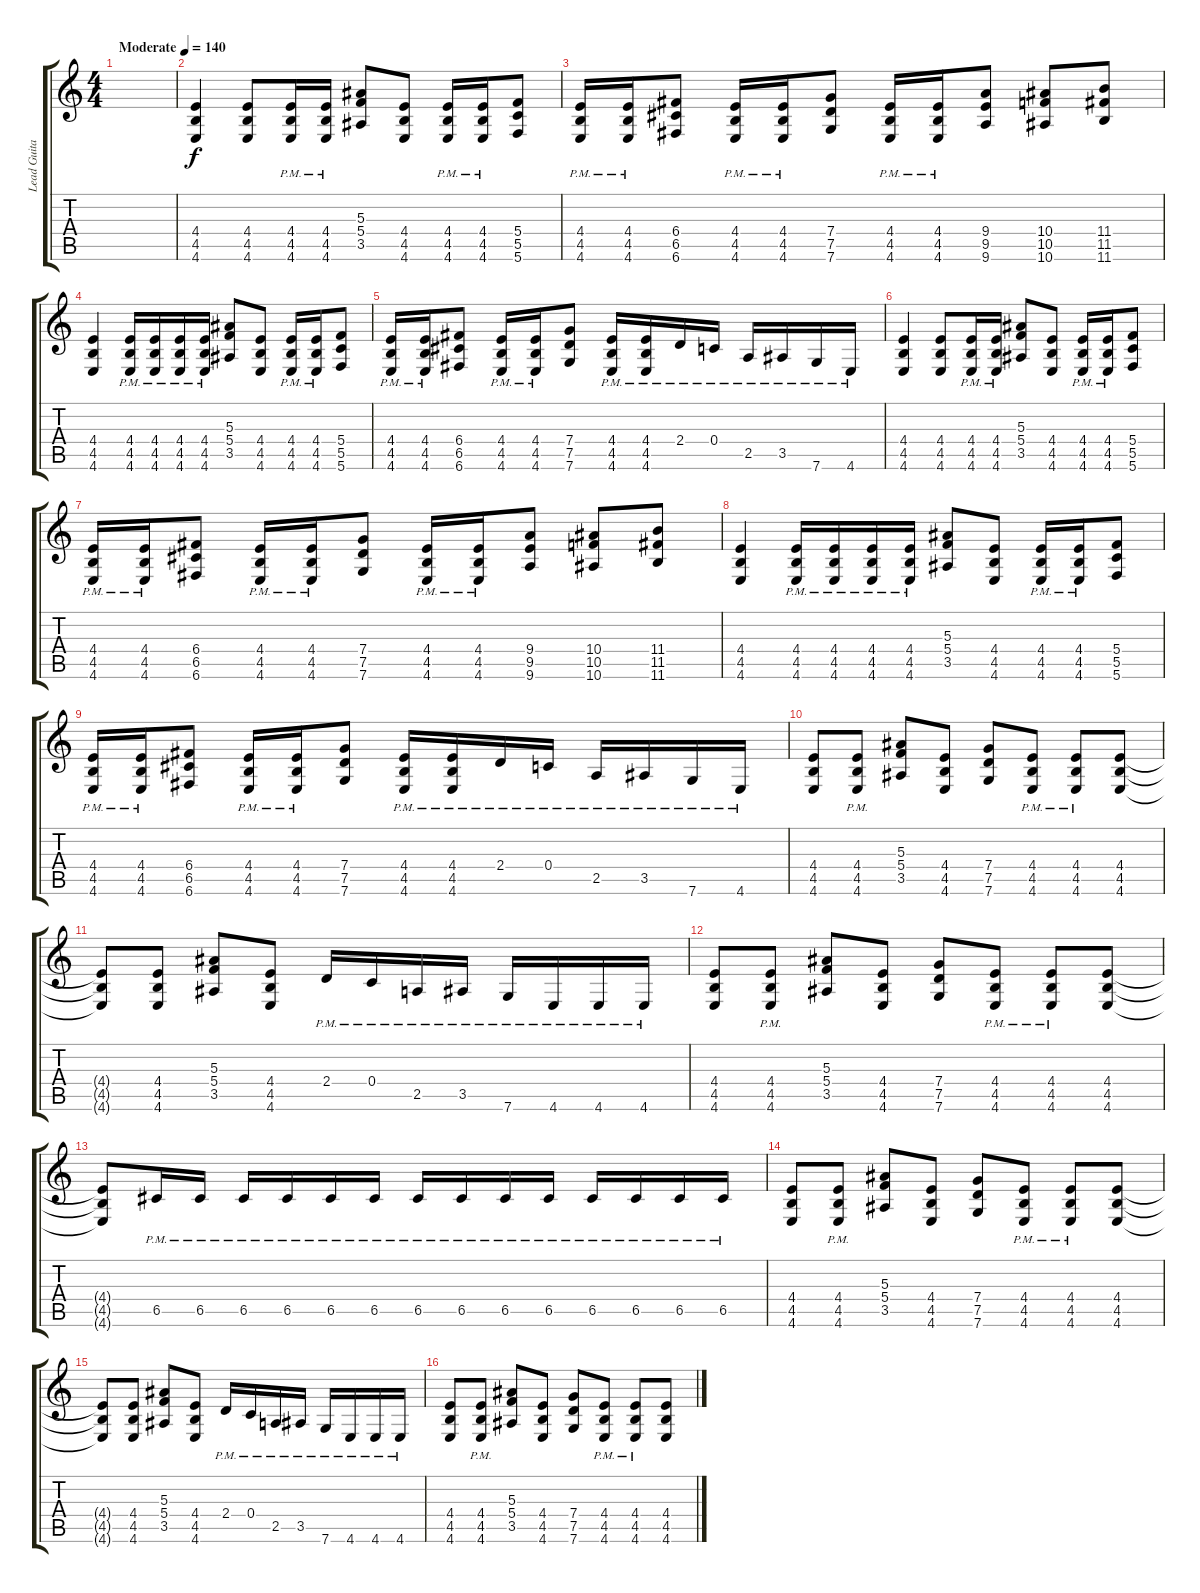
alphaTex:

\track ("Lead Guitar" "Lead Guita") {instrument distortionguitar}
\staff {score tabs}
\tuning (D4 A3 F3 C3 G2 C2) {hide}
\ts (4 4)
\tempo (140 "Moderate")
\clef g2
\ks c
|
(4.4 4.5 4.6).4 (4.4 4.5 4.6).8 (4.4{pm} 4.5{pm} 4.6{pm}).16 (4.4{pm} 4.5{pm} 4.6{pm}).16 (5.3 5.4 3.5).8 (4.4 4.5 4.6).8 (4.4{pm} 4.5{pm} 4.6{pm}).16 (4.4{pm} 4.5{pm} 4.6{pm}).16 (5.4 5.5 5.6).8 |
(4.4{pm} 4.5{pm} 4.6{pm}).16 (4.4{pm} 4.5{pm} 4.6{pm}).16 (6.4 6.5 6.6).8 (4.4{pm} 4.5{pm} 4.6{pm}).16 (4.4{pm} 4.5{pm} 4.6{pm}).16 (7.4 7.5 7.6).8 (4.4{pm} 4.5{pm} 4.6{pm}).16 (4.4{pm} 4.5{pm} 4.6{pm}).16 (9.4 9.5 9.6).8 (10.4 10.5 10.6).8 (11.4 11.5 11.6).8 |
(4.4 4.5 4.6).4 (4.4{pm} 4.5{pm} 4.6{pm}).16 (4.4{pm} 4.5{pm} 4.6{pm}).16 (4.4{pm} 4.5{pm} 4.6{pm}).16 (4.4{pm} 4.5{pm} 4.6{pm}).16 (5.3 5.4 3.5).8 (4.4 4.5 4.6).8 (4.4{pm} 4.5{pm} 4.6{pm}).16 (4.4{pm} 4.5{pm} 4.6{pm}).16 (5.4 5.5 5.6).8 |
(4.4{pm} 4.5{pm} 4.6{pm}).16 (4.4{pm} 4.5{pm} 4.6{pm}).16 (6.4 6.5 6.6).8 (4.4{pm} 4.5{pm} 4.6{pm}).16 (4.4{pm} 4.5{pm} 4.6{pm}).16 (7.4 7.5 7.6).8 (4.4{pm} 4.5{pm} 4.6{pm}).16 (4.4{pm} 4.5{pm} 4.6{pm}).16 2.4{pm}.16 0.4{pm}.16 2.5{pm}.16 3.5{pm}.16 7.6{pm}.16 4.6{pm}.16 |
(4.4 4.5 4.6).4 (4.4 4.5 4.6).8 (4.4{pm} 4.5{pm} 4.6{pm}).16 (4.4{pm} 4.5{pm} 4.6{pm}).16 (5.3 5.4 3.5).8 (4.4 4.5 4.6).8 (4.4{pm} 4.5{pm} 4.6{pm}).16 (4.4{pm} 4.5{pm} 4.6{pm}).16 (5.4 5.5 5.6).8 |
(4.4{pm} 4.5{pm} 4.6{pm}).16 (4.4{pm} 4.5{pm} 4.6{pm}).16 (6.4 6.5 6.6).8 (4.4{pm} 4.5{pm} 4.6{pm}).16 (4.4{pm} 4.5{pm} 4.6{pm}).16 (7.4 7.5 7.6).8 (4.4{pm} 4.5{pm} 4.6{pm}).16 (4.4{pm} 4.5{pm} 4.6{pm}).16 (9.4 9.5 9.6).8 (10.4 10.5 10.6).8 (11.4 11.5 11.6).8 |
(4.4 4.5 4.6).4 (4.4{pm} 4.5{pm} 4.6{pm}).16 (4.4{pm} 4.5{pm} 4.6{pm}).16 (4.4{pm} 4.5{pm} 4.6{pm}).16 (4.4{pm} 4.5{pm} 4.6{pm}).16 (5.3 5.4 3.5).8 (4.4 4.5 4.6).8 (4.4{pm} 4.5{pm} 4.6{pm}).16 (4.4{pm} 4.5{pm} 4.6{pm}).16 (5.4 5.5 5.6).8 |
(4.4{pm} 4.5{pm} 4.6{pm}).16 (4.4{pm} 4.5{pm} 4.6{pm}).16 (6.4 6.5 6.6).8 (4.4{pm} 4.5{pm} 4.6{pm}).16 (4.4{pm} 4.5{pm} 4.6{pm}).16 (7.4 7.5 7.6).8 (4.4{pm} 4.5{pm} 4.6{pm}).16 (4.4{pm} 4.5{pm} 4.6{pm}).16 2.4{pm}.16 0.4{pm}.16 2.5{pm}.16 3.5{pm}.16 7.6{pm}.16 4.6{pm}.16 |
(4.4 4.5 4.6).8 (4.4{pm} 4.5{pm} 4.6{pm}).8 (5.3 5.4 3.5).8 (4.4 4.5 4.6).8 (7.4 7.5 7.6).8 (4.4{pm} 4.5{pm} 4.6{pm}).8 (4.4{pm} 4.5{pm} 4.6{pm}).8 (4.4 4.5 4.6).8 |
(4.4{t} 4.5{t} 4.6{t}).8 (4.4 4.5 4.6).8 (5.3 5.4 3.5).8 (4.4 4.5 4.6).8 2.4{pm}.16 0.4{pm}.16 2.5{pm}.16 3.5{pm}.16 7.6{pm}.16 4.6{pm}.16 4.6{pm}.16 4.6{pm}.16 |
(4.4 4.5 4.6).8 (4.4{pm} 4.5{pm} 4.6{pm}).8 (5.3 5.4 3.5).8 (4.4 4.5 4.6).8 (7.4 7.5 7.6).8 (4.4{pm} 4.5{pm} 4.6{pm}).8 (4.4{pm} 4.5{pm} 4.6{pm}).8 (4.4 4.5 4.6).8 |
(4.4{t} 4.5{t} 4.6{t}).8 6.5{pm}.16 6.5{pm}.16 6.5{pm}.16 6.5{pm}.16 6.5{pm}.16 6.5{pm}.16 6.5{pm}.16 6.5{pm}.16 6.5{pm}.16 6.5{pm}.16 6.5{pm}.16 6.5{pm}.16 6.5{pm}.16 6.5{pm}.16 |
(4.4 4.5 4.6).8 (4.4{pm} 4.5{pm} 4.6{pm}).8 (5.3 5.4 3.5).8 (4.4 4.5 4.6).8 (7.4 7.5 7.6).8 (4.4{pm} 4.5{pm} 4.6{pm}).8 (4.4{pm} 4.5{pm} 4.6{pm}).8 (4.4 4.5 4.6).8 |
(4.4{t} 4.5{t} 4.6{t}).8 (4.4 4.5 4.6).8 (5.3 5.4 3.5).8 (4.4 4.5 4.6).8 2.4{pm}.16 0.4{pm}.16 2.5{pm}.16 3.5{pm}.16 7.6{pm}.16 4.6{pm}.16 4.6{pm}.16 4.6{pm}.16 |
(4.4 4.5 4.6).8 (4.4{pm} 4.5{pm} 4.6{pm}).8 (5.3 5.4 3.5).8 (4.4 4.5 4.6).8 (7.4 7.5 7.6).8 (4.4{pm} 4.5{pm} 4.6{pm}).8 (4.4{pm} 4.5{pm} 4.6{pm}).8 (4.4 4.5 4.6).8
